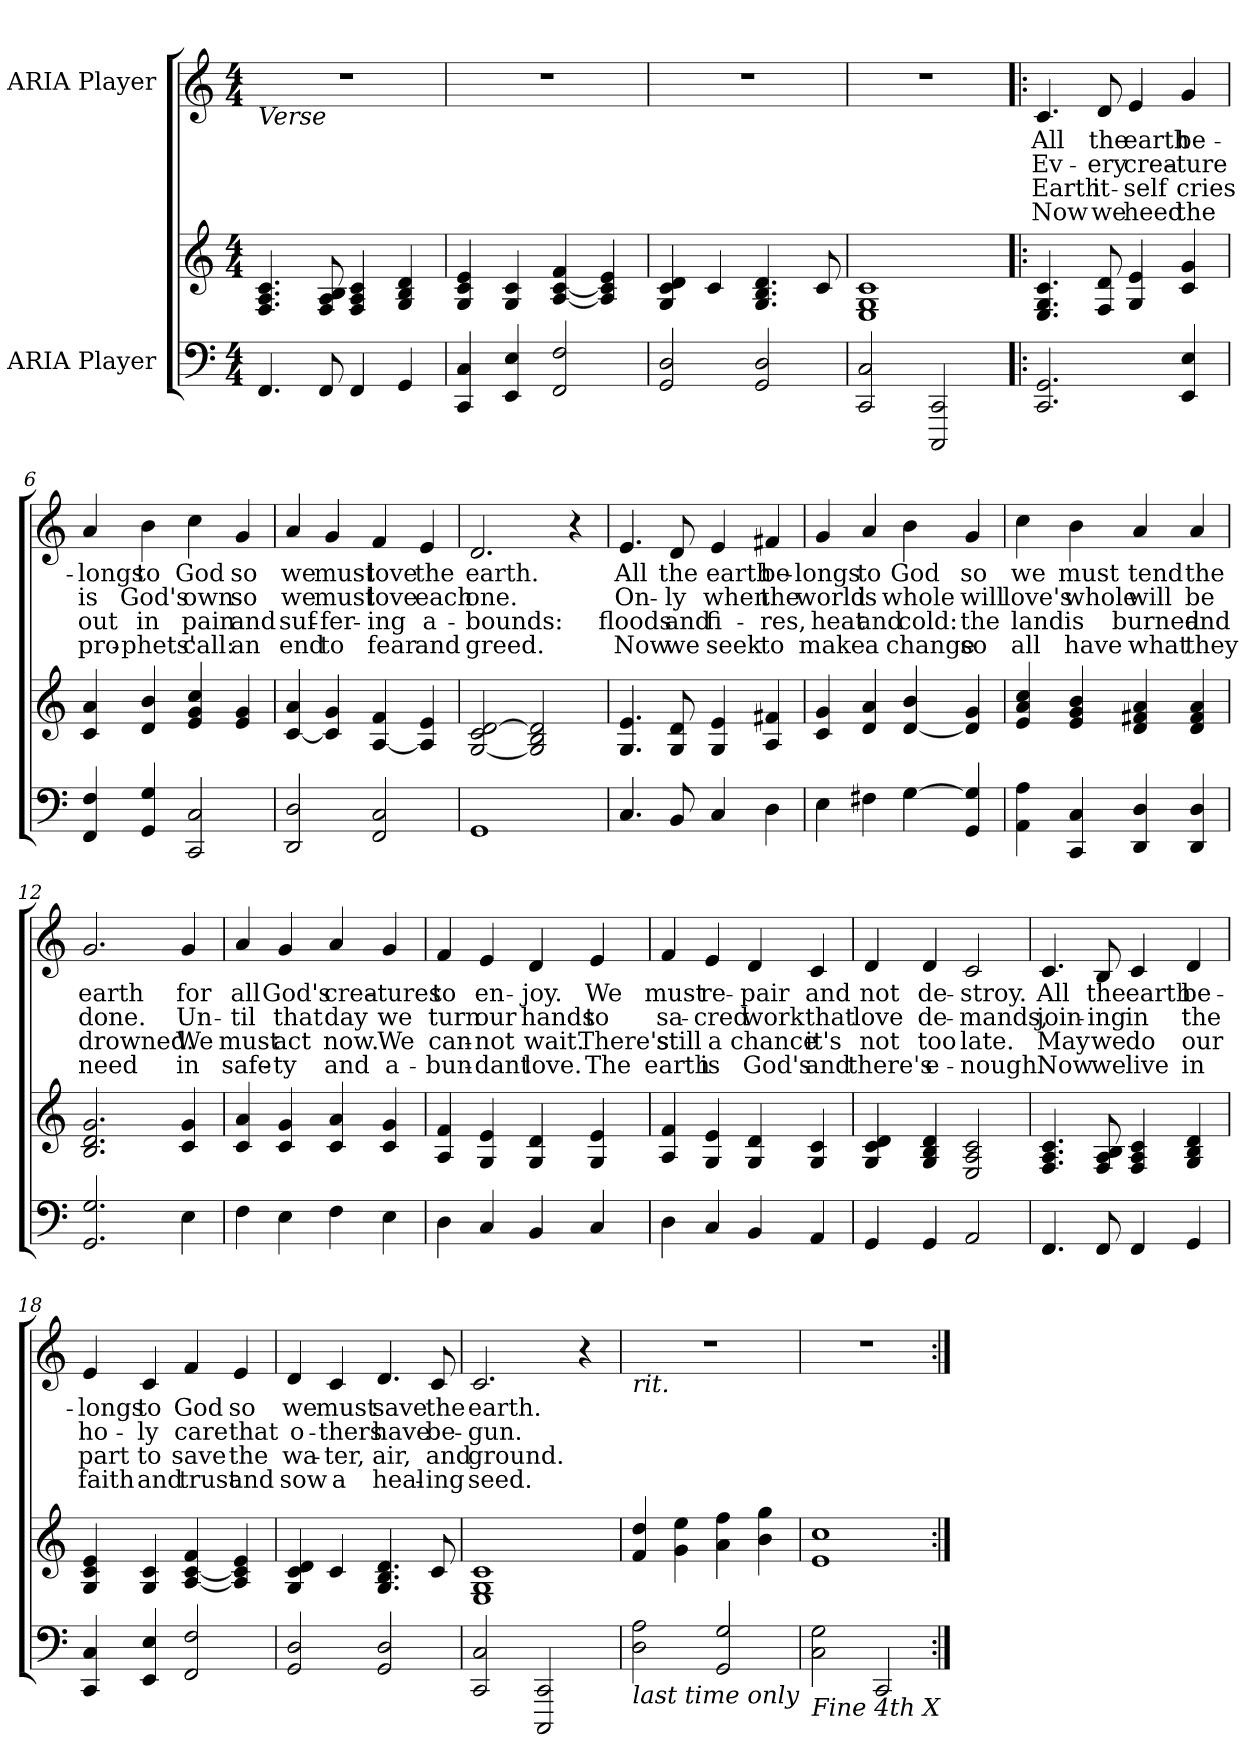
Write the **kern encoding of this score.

**kern	**kern	**kern	**text	**text	**text	**text
*part2	*part2	*part1	*part1	*part1	*part1	*part1
*staff3	*staff2	*staff1	*staff1	*staff1	*staff1	*staff1
*I"ARIA Player	*	*I"ARIA Player	*	*	*	*
*clefF4	*clefG2	*clefG2	*	*	*	*
*k[]	*k[]	*k[]	*	*	*	*
*M4/4	*M4/4	*M4/4	*	*	*	*
=1	=1	=1	=1	=1	=1	=1
!	!	!LO:TX:b:i:t=Verse	!	!	!	!
4.FF/	4.F/ 4.A/ 4.c/	1r	.	.	.	.
8FF/	8F/ 8A/ 8B/	.	.	.	.	.
4FF/	4F/ 4A/ 4c/	.	.	.	.	.
4GG/	4G/ 4B/ 4d/	.	.	.	.	.
=2	=2	=2	=2	=2	=2	=2
4CC/ 4C/	4G/ 4c/ 4e/	1r	.	.	.	.
4EE/ 4E/	4G/ 4c/	.	.	.	.	.
2FF/ 2F/	[4A/ [4c/ 4f/	.	.	.	.	.
.	4A/] 4c/] 4e/	.	.	.	.	.
=3	=3	=3	=3	=3	=3	=3
2GG/ 2D/	4G/ 4c/ 4d/	1r	.	.	.	.
.	4c/	.	.	.	.	.
2GG/ 2D/	4.G/ 4.B/ 4.d/	.	.	.	.	.
.	8c/	.	.	.	.	.
=4	=4	=4	=4	=4	=4	=4
2CC/ 2C/	1E 1G 1c	1r	.	.	.	.
2CCC/ 2CC/	.	.	.	.	.	.
!!LO:LB:g=z
=5!|:	=5!|:	=5!|:	=5!|:	=5!|:	=5!|:	=5!|:
!	!	!	!LO:LY:b	!LO:LY:b	!LO:LY:b	!LO:LY:b
2.CC/ 2.GG/	4.E/ 4.G/ 4.c/	4.c/	All	Ev-	Earth	Now
!	!	!	!LO:LY:b	!LO:LY:b	!LO:LY:b	!LO:LY:b
.	8F/ 8d/	8d/	the	-ery	it-	we
!	!	!	!LO:LY:b	!LO:LY:b	!LO:LY:b	!LO:LY:b
.	4G/ 4e/	4e/	earth	crea-	-self	heed
!	!	!	!LO:LY:b	!LO:LY:b	!LO:LY:b	!LO:LY:b
4EE/ 4E/	4c/ 4g/	4g/	be-	-ture	cries	the
=6	=6	=6	=6	=6	=6	=6
!	!	!	!LO:LY:b	!LO:LY:b	!LO:LY:b	!LO:LY:b
4FF/ 4F/	4c/ 4a/	4a/	-longs	is	out	pro-
!	!	!	!LO:LY:b	!LO:LY:b	!LO:LY:b	!LO:LY:b
4GG/ 4G/	4d/ 4b/	4b\	to	God's	in	-phets'
!	!	!	!LO:LY:b	!LO:LY:b	!LO:LY:b	!LO:LY:b
2CC/ 2C/	4e/ 4g/ 4cc/	4cc\	God	own	pain	call:
!	!	!	!LO:LY:b	!LO:LY:b	!LO:LY:b	!LO:LY:b
.	4e/ 4g/	4g/	so	so	and	an
=7	=7	=7	=7	=7	=7	=7
!	!	!	!LO:LY:b	!LO:LY:b	!LO:LY:b	!LO:LY:b
2DD/ 2D/	[4c/ 4a/	4a/	we	we	suf-	end
!	!	!	!LO:LY:b	!LO:LY:b	!LO:LY:b	!LO:LY:b
.	4c/] 4g/	4g/	must	must	-fer-	to
!	!	!	!LO:LY:b	!LO:LY:b	!LO:LY:b	!LO:LY:b
2FF/ 2C/	[4A/ 4f/	4f/	love	love	-ing	fear
!	!	!	!LO:LY:b	!LO:LY:b	!LO:LY:b	!LO:LY:b
.	4A/] 4e/	4e/	the	each	a-	and
=8	=8	=8	=8	=8	=8	=8
!	!	!	!LO:LY:b	!LO:LY:b	!LO:LY:b	!LO:LY:b
1GG	[2G/ 2c/ [2d/	2.d/	earth.	one.	-bounds:	greed.
.	2G/] 2B/ 2d/]	.	.	.	.	.
.	.	4r	.	.	.	.
!!LO:LB:g=z
=9	=9	=9	=9	=9	=9	=9
!	!	!	!LO:LY:b	!LO:LY:b	!LO:LY:b	!LO:LY:b
4.C/	4.G/ 4.e/	4.e/	All	On-	floods	Now
!	!	!	!LO:LY:b	!LO:LY:b	!LO:LY:b	!LO:LY:b
8BB/	8G/ 8d/	8d/	the	-ly	and	we
!	!	!	!LO:LY:b	!LO:LY:b	!LO:LY:b	!LO:LY:b
4C/	4G/ 4e/	4e/	earth	when	fi-	seek
!	!	!	!LO:LY:b	!LO:LY:b	!LO:LY:b	!LO:LY:b
4D\	4A/ 4f#X/	4f#X/	be-	the	-res,	to
=10	=10	=10	=10	=10	=10	=10
!	!	!	!LO:LY:b	!LO:LY:b	!LO:LY:b	!LO:LY:b
4E\	4c/ 4g/	4g/	-longs	world	heat	make
!	!	!	!LO:LY:b	!LO:LY:b	!LO:LY:b	!LO:LY:b
4F#X\	4d/ 4a/	4a/	to	is	and	a
!	!	!	!LO:LY:b	!LO:LY:b	!LO:LY:b	!LO:LY:b
[4G\	[4d/ 4b/	4b\	God	whole	cold:	change
!	!	!	!LO:LY:b	!LO:LY:b	!LO:LY:b	!LO:LY:b
4GG/ 4G/]	4d/] 4g/	4g/	so	will	the	so
=11	=11	=11	=11	=11	=11	=11
!	!	!	!LO:LY:b	!LO:LY:b	!LO:LY:b	!LO:LY:b
4AA\ 4A\	4e/ 4a/ 4cc/	4cc\	we	love's	land	all
!	!	!	!LO:LY:b	!LO:LY:b	!LO:LY:b	!LO:LY:b
4CC/ 4C/	4e/ 4g/ 4b/	4b\	must	whole	is	have
!	!	!	!LO:LY:b	!LO:LY:b	!LO:LY:b	!LO:LY:b
4DD/ 4D/	4d/ 4f#X/ 4a/	4a/	tend	will	burned	what
!	!	!	!LO:LY:b	!LO:LY:b	!LO:LY:b	!LO:LY:b
4DD/ 4D/	4d/ 4f#/ 4a/	4a/	the	be	and	they
!!LO:LB:g=z
=12	=12	=12	=12	=12	=12	=12
!	!	!	!LO:LY:b	!LO:LY:b	!LO:LY:b	!LO:LY:b
2.GG/ 2.G/	2.B/ 2.d/ 2.g/	2.g/	earth	done.	drowned.	need
!	!	!	!LO:LY:b	!LO:LY:b	!LO:LY:b	!LO:LY:b
4E\	4c/ 4g/	4g/	for	Un-	We	in
=13	=13	=13	=13	=13	=13	=13
!	!	!	!LO:LY:b	!LO:LY:b	!LO:LY:b	!LO:LY:b
4F\	4c/ 4a/	4a/	all	-til	must	safe-
!	!	!	!LO:LY:b	!LO:LY:b	!LO:LY:b	!LO:LY:b
4E\	4c/ 4g/	4g/	God's	that	act	-ty
!	!	!	!LO:LY:b	!LO:LY:b	!LO:LY:b	!LO:LY:b
4F\	4c/ 4a/	4a/	crea-	day	now.	and
!	!	!	!LO:LY:b	!LO:LY:b	!LO:LY:b	!LO:LY:b
4E\	4c/ 4g/	4g/	-tures	we	We	a-
!!LO:LB:g=z
=14	=14	=14	=14	=14	=14	=14
!	!	!	!LO:LY:b	!LO:LY:b	!LO:LY:b	!LO:LY:b
4D\	4A/ 4f/	4f/	to	turn	can-	-bun-
!	!	!	!LO:LY:b	!LO:LY:b	!LO:LY:b	!LO:LY:b
4C/	4G/ 4e/	4e/	en-	our	-not	-dant
!	!	!	!LO:LY:b	!LO:LY:b	!LO:LY:b	!LO:LY:b
4BB/	4G/ 4d/	4d/	-joy.	hands	wait.	love.
!	!	!	!LO:LY:b	!LO:LY:b	!LO:LY:b	!LO:LY:b
4C/	4G/ 4e/	4e/	We	to	There's	The
=15	=15	=15	=15	=15	=15	=15
!	!	!	!LO:LY:b	!LO:LY:b	!LO:LY:b	!LO:LY:b
4D\	4A/ 4f/	4f/	must	sa-	still	earth
!	!	!	!LO:LY:b	!LO:LY:b	!LO:LY:b	!LO:LY:b
4C/	4G/ 4e/	4e/	re-	-cred	a	is
!	!	!	!LO:LY:b	!LO:LY:b	!LO:LY:b	!LO:LY:b
4BB/	4G/ 4d/	4d/	-pair	work	chance	God's
!	!	!	!LO:LY:b	!LO:LY:b	!LO:LY:b	!LO:LY:b
4AA/	4G/ 4c/	4c/	and	that	it's	and
=16	=16	=16	=16	=16	=16	=16
!	!	!	!LO:LY:b	!LO:LY:b	!LO:LY:b	!LO:LY:b
4GG/	4G/ 4c/ 4d/	4d/	not	love	not	there's
!	!	!	!LO:LY:b	!LO:LY:b	!LO:LY:b	!LO:LY:b
4GG/	4G/ 4B/ 4d/	4d/	de-	de-	too	e-
!	!	!	!LO:LY:b	!LO:LY:b	!LO:LY:b	!LO:LY:b
2AA/	2E/ 2A/ 2c/	2c/	-stroy.	-mands,	late.	-nough.
!!LO:LB:g=z
=17	=17	=17	=17	=17	=17	=17
!	!	!	!LO:LY:b	!LO:LY:b	!LO:LY:b	!LO:LY:b
4.FF/	4.F/ 4.A/ 4.c/	4.c/	All	join-	May	Now
!	!	!	!LO:LY:b	!LO:LY:b	!LO:LY:b	!LO:LY:b
8FF/	8F/ 8A/ 8B/	8B/	the	-ing	we	we
!	!	!	!LO:LY:b	!LO:LY:b	!LO:LY:b	!LO:LY:b
4FF/	4F/ 4A/ 4c/	4c/	earth	in	do	live
!	!	!	!LO:LY:b	!LO:LY:b	!LO:LY:b	!LO:LY:b
4GG/	4G/ 4B/ 4d/	4d/	be-	the	our	in
=18	=18	=18	=18	=18	=18	=18
!	!	!	!LO:LY:b	!LO:LY:b	!LO:LY:b	!LO:LY:b
4CC/ 4C/	4G/ 4c/ 4e/	4e/	-longs	ho-	part	faith
!	!	!	!LO:LY:b	!LO:LY:b	!LO:LY:b	!LO:LY:b
4EE/ 4E/	4G/ 4c/	4c/	to	-ly	to	and
!	!	!	!LO:LY:b	!LO:LY:b	!LO:LY:b	!LO:LY:b
2FF/ 2F/	[4A/ [4c/ 4f/	4f/	God	care	save	trust
!	!	!	!LO:LY:b	!LO:LY:b	!LO:LY:b	!LO:LY:b
.	4A/] 4c/] 4e/	4e/	so	that	the	and
!!LO:LB:g=z
=19	=19	=19	=19	=19	=19	=19
!	!	!	!LO:LY:b	!LO:LY:b	!LO:LY:b	!LO:LY:b
2GG/ 2D/	4G/ 4c/ 4d/	4d/	we	o-	wa-	sow
!	!	!	!LO:LY:b	!LO:LY:b	!LO:LY:b	!LO:LY:b
.	4c/	4c/	must	-thers	-ter,	a
!	!	!	!LO:LY:b	!LO:LY:b	!LO:LY:b	!LO:LY:b
2GG/ 2D/	4.G/ 4.B/ 4.d/	4.d/	save	have	air,	heal-
!	!	!	!LO:LY:b	!LO:LY:b	!LO:LY:b	!LO:LY:b
.	8c/	8c/	the	be-	and	-ing
=20	=20	=20	=20	=20	=20	=20
!	!	!	!LO:LY:b	!LO:LY:b	!LO:LY:b	!LO:LY:b
2CC/ 2C/	1E 1G 1c	2.c/	earth.	-gun.	ground.	seed.
2CCC/ 2CC/	.	.	.	.	.	.
.	.	4r	.	.	.	.
=21	=21	=21	=21	=21	=21	=21
!	!	!LO:TX:b:i:t=rit.	!	!	!	!
!LO:TX:b:i:t=last time only	!	!	!	!	!	!
2D\ 2A\	4f/ 4dd/	1r	.	.	.	.
.	4g\ 4ee\	.	.	.	.	.
2GG/ 2G/	4a\ 4ff\	.	.	.	.	.
.	4b\ 4gg\	.	.	.	.	.
=22	=22	=22	=22	=22	=22	=22
!LO:TX:b:i:t=Fine 4th X	!	!	!	!	!	!
2C\ 2G\	1e 1cc	1r	.	.	.	.
2CC/	.	.	.	.	.	.
=:|!	=:|!	=:|!	=:|!	=:|!	=:|!	=:|!
*-	*-	*-	*-	*-	*-	*-
